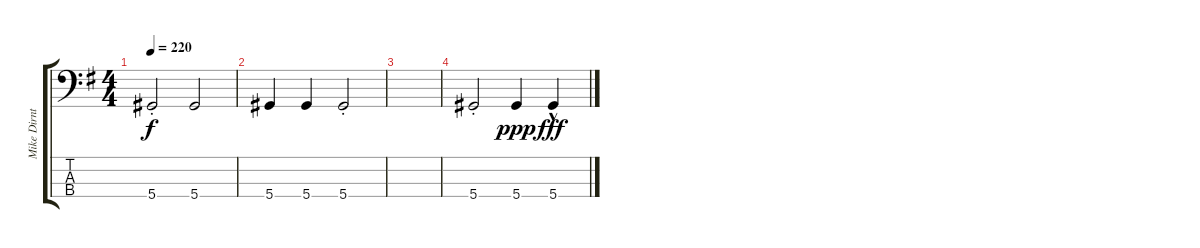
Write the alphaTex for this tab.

\track ("Mike Dirnt" "Mike Dirnt") {instrument electricbasspick}
\staff {score tabs}
\tuning (Gb2 Db2 Ab1 Eb1) {hide}
\ts (4 4)
\tempo 220
\clef f4
\ks g
5.4{st}.2{dy f} 5.4.2 |
5.4.4 5.4.4 5.4{st}.2 |
|
5.4{st}.2 5.4.4{dy ppp} 5.4{hac}.4{dy fff}
